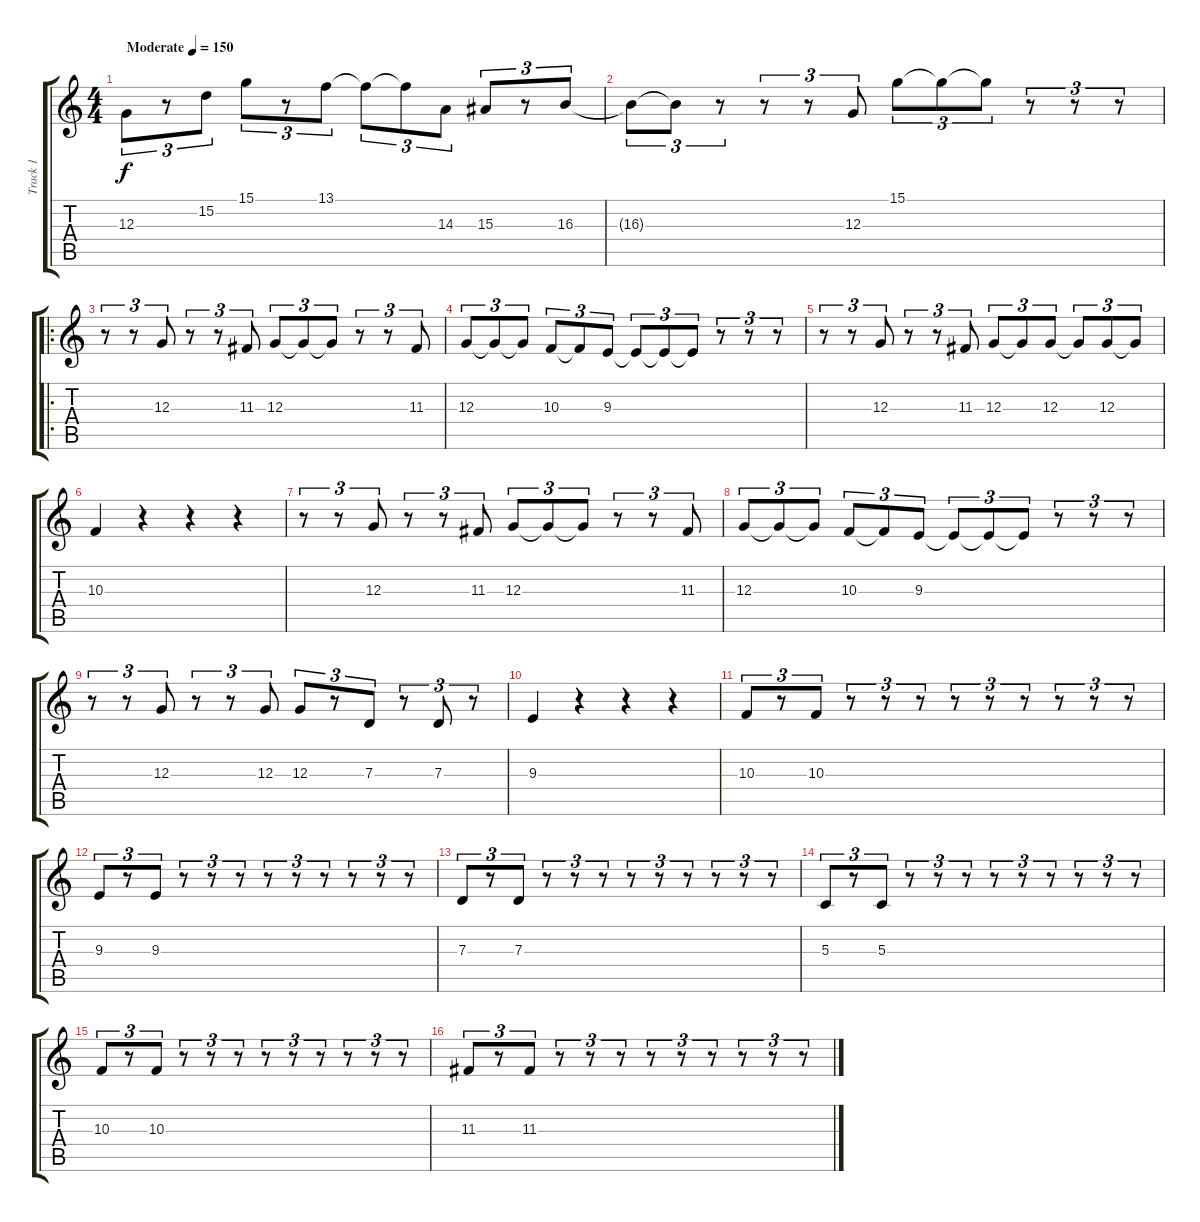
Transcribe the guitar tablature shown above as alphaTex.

\track ("Track 1" "Track 1") {instrument lead5charang}
\staff {score tabs}
\tuning (E4 B3 G3 D3 A2 E2) {hide}
\ts (4 4)
\tempo (150 "Moderate")
\clef g2
\ks c
12.3.8{tu (3 2) dy f instrument lead5charang} r.8{tu (3 2)} 15.2.8{tu (3 2)} 15.1.8{tu (3 2)} r.8{tu (3 2)} 13.1.8{tu (3 2)} 13.1{t}.8{tu (3 2)} 13.1{t}.8{tu (3 2)} 14.3.8{tu (3 2)} 15.3.8{tu (3 2)} r.8{tu (3 2)} 16.3.8{tu (3 2)} |
16.3{t}.8{tu (3 2)} 16.3{t}.8{tu (3 2)} r.8{tu (3 2)} r.8{tu (3 2)} r.8{tu (3 2)} 12.3.8{tu (3 2)} 15.1.8{tu (3 2)} 15.1{t}.8{tu (3 2)} 15.1{t}.8{tu (3 2)} r.8{tu (3 2)} r.8{tu (3 2)} r.8{tu (3 2)} |
\ro
r.8{tu (3 2)} r.8{tu (3 2)} 12.3.8{tu (3 2)} r.8{tu (3 2)} r.8{tu (3 2)} 11.3.8{tu (3 2)} 12.3.8{tu (3 2)} 12.3{t}.8{tu (3 2)} 12.3{t}.8{tu (3 2)} r.8{tu (3 2)} r.8{tu (3 2)} 11.3.8{tu (3 2)} |
12.3.8{tu (3 2)} 12.3{t}.8{tu (3 2)} 12.3{t}.8{tu (3 2)} 10.3.8{tu (3 2)} 10.3{t}.8{tu (3 2)} 9.3.8{tu (3 2)} 9.3{t}.8{tu (3 2)} 9.3{t}.8{tu (3 2)} 9.3{t}.8{tu (3 2)} r.8{tu (3 2)} r.8{tu (3 2)} r.8{tu (3 2)} |
r.8{tu (3 2)} r.8{tu (3 2)} 12.3.8{tu (3 2)} r.8{tu (3 2)} r.8{tu (3 2)} 11.3.8{tu (3 2)} 12.3.8{tu (3 2)} 12.3{t}.8{tu (3 2)} 12.3.8{tu (3 2)} 12.3{t}.8{tu (3 2)} 12.3.8{tu (3 2)} 12.3{t}.8{tu (3 2)} |
10.3.4 r.4 r.4 r.4 |
r.8{tu (3 2)} r.8{tu (3 2)} 12.3.8{tu (3 2)} r.8{tu (3 2)} r.8{tu (3 2)} 11.3.8{tu (3 2)} 12.3.8{tu (3 2)} 12.3{t}.8{tu (3 2)} 12.3{t}.8{tu (3 2)} r.8{tu (3 2)} r.8{tu (3 2)} 11.3.8{tu (3 2)} |
12.3.8{tu (3 2)} 12.3{t}.8{tu (3 2)} 12.3{t}.8{tu (3 2)} 10.3.8{tu (3 2)} 10.3{t}.8{tu (3 2)} 9.3.8{tu (3 2)} 9.3{t}.8{tu (3 2)} 9.3{t}.8{tu (3 2)} 9.3{t}.8{tu (3 2)} r.8{tu (3 2)} r.8{tu (3 2)} r.8{tu (3 2)} |
r.8{tu (3 2)} r.8{tu (3 2)} 12.3.8{tu (3 2)} r.8{tu (3 2)} r.8{tu (3 2)} 12.3.8{tu (3 2)} 12.3.8{tu (3 2)} r.8{tu (3 2)} 7.3.8{tu (3 2)} r.8{tu (3 2)} 7.3.8{tu (3 2)} r.8{tu (3 2)} |
9.3.4 r.4 r.4 r.4 |
10.3.8{tu (3 2)} r.8{tu (3 2)} 10.3.8{tu (3 2)} r.8{tu (3 2)} r.8{tu (3 2)} r.8{tu (3 2)} r.8{tu (3 2)} r.8{tu (3 2)} r.8{tu (3 2)} r.8{tu (3 2)} r.8{tu (3 2)} r.8{tu (3 2)} |
9.3.8{tu (3 2)} r.8{tu (3 2)} 9.3.8{tu (3 2)} r.8{tu (3 2)} r.8{tu (3 2)} r.8{tu (3 2)} r.8{tu (3 2)} r.8{tu (3 2)} r.8{tu (3 2)} r.8{tu (3 2)} r.8{tu (3 2)} r.8{tu (3 2)} |
7.3.8{tu (3 2)} r.8{tu (3 2)} 7.3.8{tu (3 2)} r.8{tu (3 2)} r.8{tu (3 2)} r.8{tu (3 2)} r.8{tu (3 2)} r.8{tu (3 2)} r.8{tu (3 2)} r.8{tu (3 2)} r.8{tu (3 2)} r.8{tu (3 2)} |
5.3.8{tu (3 2)} r.8{tu (3 2)} 5.3.8{tu (3 2)} r.8{tu (3 2)} r.8{tu (3 2)} r.8{tu (3 2)} r.8{tu (3 2)} r.8{tu (3 2)} r.8{tu (3 2)} r.8{tu (3 2)} r.8{tu (3 2)} r.8{tu (3 2)} |
10.3.8{tu (3 2)} r.8{tu (3 2)} 10.3.8{tu (3 2)} r.8{tu (3 2)} r.8{tu (3 2)} r.8{tu (3 2)} r.8{tu (3 2)} r.8{tu (3 2)} r.8{tu (3 2)} r.8{tu (3 2)} r.8{tu (3 2)} r.8{tu (3 2)} |
11.3.8{tu (3 2)} r.8{tu (3 2)} 11.3.8{tu (3 2)} r.8{tu (3 2)} r.8{tu (3 2)} r.8{tu (3 2)} r.8{tu (3 2)} r.8{tu (3 2)} r.8{tu (3 2)} r.8{tu (3 2)} r.8{tu (3 2)} r.8{tu (3 2)}
